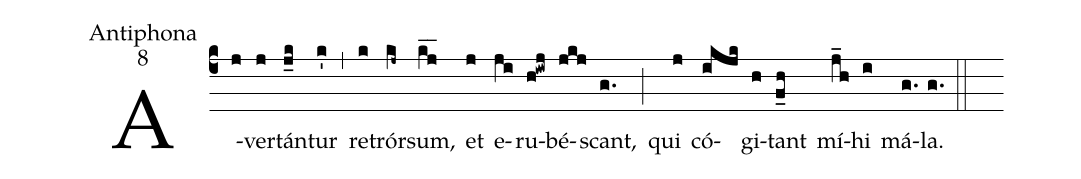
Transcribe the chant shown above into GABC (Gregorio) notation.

office-part:Antiphona;
mode:8;
%%
(c4)
A(j)ver(j)tán(j_k)tur(k') (,) re(k)trór(kj~)sum,(kj__) et(j) e(ji)ru(h!iwj)bé(jkj)scant,(g.) (;)
qui(j) có(ikjk)gi(h)tant(f_h) mí(j_h)hi(i) má(g.)la.(g.) (::)
